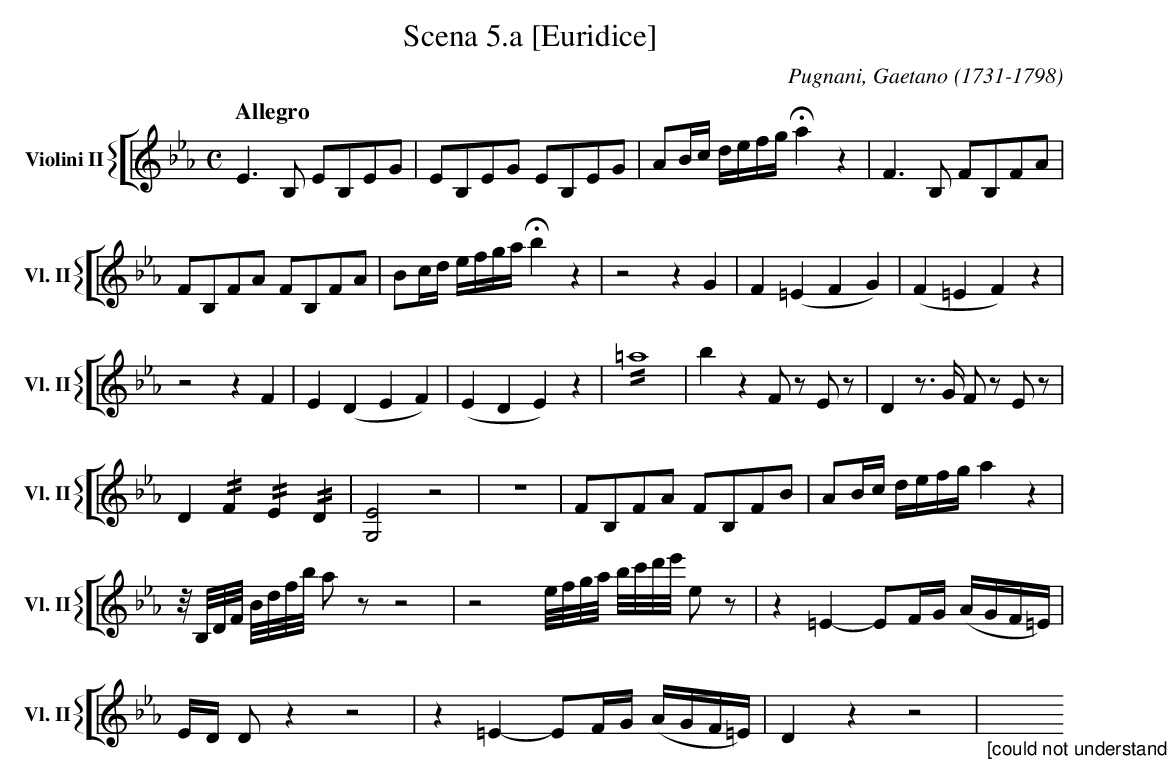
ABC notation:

X:1
T:Scena 5.a [Euridice]
C:Pugnani, Gaetano (1731-1798)
M:C
L:1/4
K:Eb
V: 12 clef=treble name="Violini II" sname="Vl. II"
%%staves [{ 12 }]
[Q:"Allegro"] E>B, E/B,/E/G/ | E/B,/E/G/ E/B,/E/G/ | \
   A/B//c// d//e//f//g// !fermata!az | F>B, F/B,/F/A/ | \
   F/B,/F/A/ F/B,/F/A/ | B/c//d// e//f//g//a// !fermata! bz | \
   z2zG | F(=EFG) | (F=EF)z | z2zF | E(DEF) | (EDE)z |\
   !//!=a4 | bz F/z/ E/z/ | Dz/>G/ F/z/ E/z/ | \
   D !//!F !//!E !//!D | [G,E]2z2 | Z | F/B,/F/A/ F/B,/F/B/ | A/B//c// d//e//f//g// az | \
   z/8B,/8D/8F/8 B/8d/8f/8b/8 a/z/z2 | z2 e/8f/8g/8a/8 b/8c'/8d'/8e'/8 e/z/ | \
   z =E-E/F//G// (A//G//F//=E//) | E//D// D/ zz2 | z =E-E/F//G// (A//G//F//=E//) | Dzz2| \
   "_[could not understand abbreviation here]" x\
